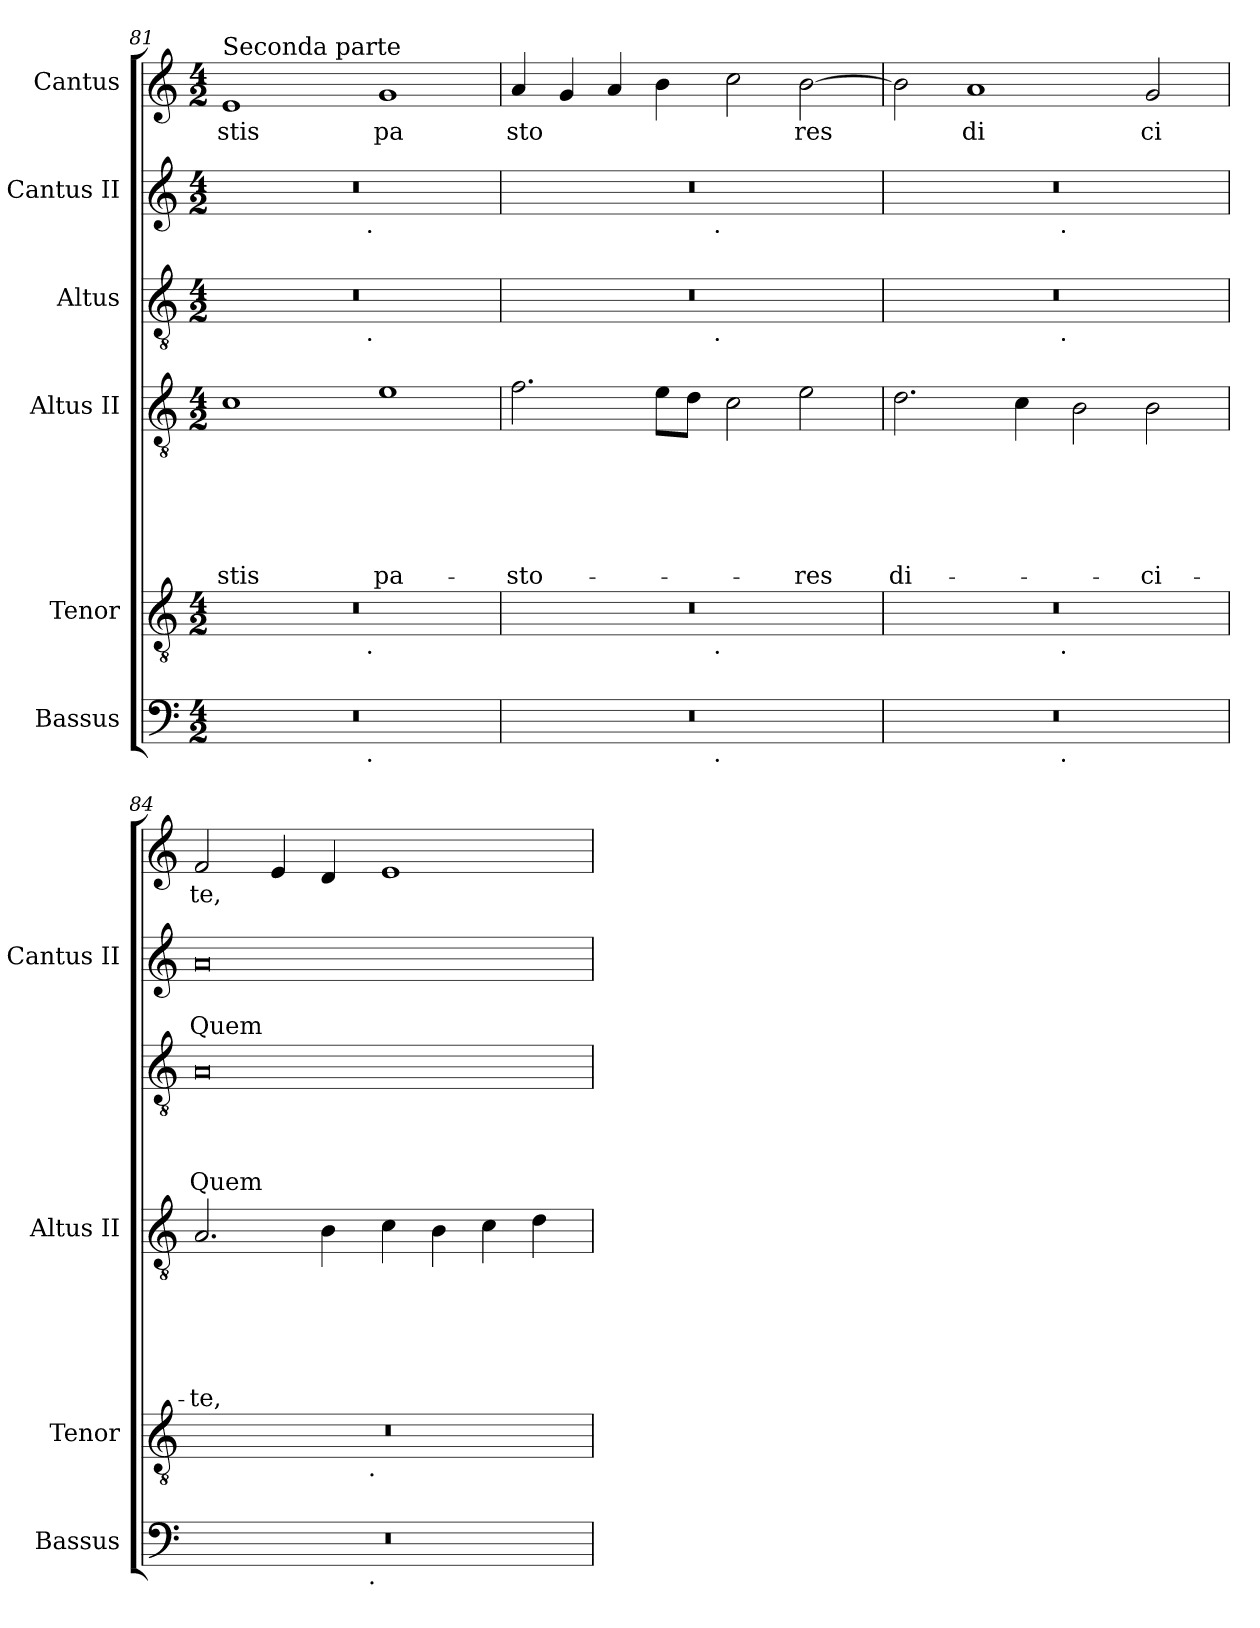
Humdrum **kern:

**kern	**kern	**kern	**text	**text	**text	**text	**text	**text	**kern	**text	**text	**text	**text	**kern	**text	**text	**kern	**text
*part6	*part5	*part4	*part4	*part4	*part4	*part4	*part4	*part4	*part3	*part3	*part3	*part3	*part3	*part2	*part2	*part2	*part1	*part1
*staff6	*staff5	*staff4	*staff4	*staff4	*staff4	*staff4	*staff4	*staff4	*staff3	*staff3	*staff3	*staff3	*staff3	*staff2	*staff2	*staff2	*staff1	*staff1
*I"Bassus	*I"Tenor	*I"Altus II	*	*	*	*	*	*	*I"Altus	*	*	*	*	*I"Cantus II	*	*	*I"Cantus	*
*I'Bassus	*I'Tenor	*I'Altus II	*	*	*	*	*	*	*	*	*	*	*	*I'Cantus II	*	*	*	*
*clefF4	*clefGv2	*clefGv2	*	*	*	*	*	*	*clefGv2	*	*	*	*	*clefG2	*	*	*clefG2	*
*k[]	*k[]	*k[]	*	*	*	*	*	*	*k[]	*	*	*	*	*k[]	*	*	*k[]	*
*C:	*C:	*C:	*	*	*	*	*	*	*C:	*	*	*	*	*C:	*	*	*C:	*
*M4/2	*M4/2	*M4/2	*	*	*	*	*	*	*M4/2	*	*	*	*	*M4/2	*	*	*M4/2	*
=81	=81	=81	=81	=81	=81	=81	=81	=81	=81	=81	=81	=81	=81	=81	=81	=81	=81	=81
!	!	!	!	!	!	!	!	!	!	!	!	!	!	!	!	!	!LO:TX:a:t=Seconda parte	!
!	!	!	!	!	!	!	!	!LO:LY:b	!	!	!	!	!	!	!	!	!	!LO:LY:b
*^	*^	*	*	*	*	*	*	*	*^	*	*	*	*	*^	*	*	*	*
0r	2ryy	0r	2ryy	1c	.	.	.	.	.	-stis	0r	2ryy	.	.	.	.	0r	2ryy	.	.	1e	stis
.	4...ryy	.	4...ryy	.	.	.	.	.	.	.	.	4...ryy	.	.	.	.	.	4...ryy	.	.	.	.
!	!	!	!	!	!	!	!	!	!	!	!	!	!	!	!	!	!	!LO:TX:b:t=.	!	!	!	!
!	!	!	!	!	!	!	!	!	!	!	!	!LO:TX:b:t=.	!	!	!	!	!	!	!	!	!	!
!	!	!	!LO:TX:b:t=.	!	!	!	!	!	!	!	!	!	!	!	!	!	!	!	!	!	!	!
!	!LO:TX:b:t=.	!	!	!	!	!	!	!	!	!	!	!	!	!	!	!	!	!	!	!	!	!
.	1ryy	.	1ryy	.	.	.	.	.	.	.	.	1ryy	.	.	.	.	.	1ryy	.	.	.	.
!	!	!	!	!	!	!	!	!	!	!LO:LY:b	!	!	!	!	!	!	!	!	!	!	!	!LO:LY:b
.	.	.	.	1e	.	.	.	.	.	pa-	.	.	.	.	.	.	.	.	.	.	1g	pa
.	32ryy	.	32ryy	.	.	.	.	.	.	.	.	32ryy	.	.	.	.	.	32ryy	.	.	.	.
=82	=82	=82	=82	=82	=82	=82	=82	=82	=82	=82	=82	=82	=82	=82	=82	=82	=82	=82	=82	=82	=82	=82
!	!	!	!	!	!	!	!	!	!	!LO:LY:b	!	!	!	!	!	!	!	!	!	!	!	!LO:LY:b
0r	2ryy	0r	2ryy	2.f\	.	.	.	.	.	-sto-	0r	2ryy	.	.	.	.	0r	2ryy	.	.	4a/	sto
.	.	.	.	.	.	.	.	.	.	.	.	.	.	.	.	.	.	.	.	.	4g/	.
.	4...ryy	.	4...ryy	.	.	.	.	.	.	.	.	4...ryy	.	.	.	.	.	4...ryy	.	.	4a/	.
.	.	.	.	8e\L	.	.	.	.	.	.	.	.	.	.	.	.	.	.	.	.	4b\	.
.	.	.	.	8d\J	.	.	.	.	.	.	.	.	.	.	.	.	.	.	.	.	.	.
!	!	!	!	!	!	!	!	!	!	!	!	!	!	!	!	!	!	!LO:TX:b:t=.	!	!	!	!
!	!	!	!	!	!	!	!	!	!	!	!	!LO:TX:b:t=.	!	!	!	!	!	!	!	!	!	!
!	!	!	!LO:TX:b:t=.	!	!	!	!	!	!	!	!	!	!	!	!	!	!	!	!	!	!	!
!	!LO:TX:b:t=.	!	!	!	!	!	!	!	!	!	!	!	!	!	!	!	!	!	!	!	!	!
.	1ryy	.	1ryy	.	.	.	.	.	.	.	.	1ryy	.	.	.	.	.	1ryy	.	.	.	.
.	.	.	.	2c\	.	.	.	.	.	.	.	.	.	.	.	.	.	.	.	.	2cc\	.
!	!	!	!	!	!	!	!	!	!	!LO:LY:b	!	!	!	!	!	!	!	!	!	!	!	!LO:LY:b
.	.	.	.	2e\	.	.	.	.	.	-res	.	.	.	.	.	.	.	.	.	.	[>2b\	res
.	32ryy	.	32ryy	.	.	.	.	.	.	.	.	32ryy	.	.	.	.	.	32ryy	.	.	.	.
=83	=83	=83	=83	=83	=83	=83	=83	=83	=83	=83	=83	=83	=83	=83	=83	=83	=83	=83	=83	=83	=83	=83
!	!	!	!	!	!	!	!	!	!	!LO:LY:b	!	!	!	!	!	!	!	!	!	!	!	!
0r	2ryy	0r	2ryy	2.d\	.	.	.	.	.	di-	0r	2ryy	.	.	.	.	0r	2ryy	.	.	2b>\]	.
!	!	!	!	!	!	!	!	!	!	!	!	!	!	!	!	!	!	!	!	!	!	!LO:LY:b
.	4...ryy	.	4...ryy	.	.	.	.	.	.	.	.	4...ryy	.	.	.	.	.	4...ryy	.	.	1a	di
.	.	.	.	4c\	.	.	.	.	.	.	.	.	.	.	.	.	.	.	.	.	.	.
!	!	!	!	!	!	!	!	!	!	!	!	!	!	!	!	!	!	!LO:TX:b:t=.	!	!	!	!
!	!	!	!	!	!	!	!	!	!	!	!	!LO:TX:b:t=.	!	!	!	!	!	!	!	!	!	!
!	!	!	!LO:TX:b:t=.	!	!	!	!	!	!	!	!	!	!	!	!	!	!	!	!	!	!	!
!	!LO:TX:b:t=.	!	!	!	!	!	!	!	!	!	!	!	!	!	!	!	!	!	!	!	!	!
.	1ryy	.	1ryy	.	.	.	.	.	.	.	.	1ryy	.	.	.	.	.	1ryy	.	.	.	.
.	.	.	.	2B\	.	.	.	.	.	.	.	.	.	.	.	.	.	.	.	.	.	.
!	!	!	!	!	!	!	!	!	!	!LO:LY:b	!	!	!	!	!	!	!	!	!	!	!	!LO:LY:b
.	.	.	.	2B\	.	.	.	.	.	-ci-	.	.	.	.	.	.	.	.	.	.	2g/	ci
.	32ryy	.	32ryy	.	.	.	.	.	.	.	.	32ryy	.	.	.	.	.	32ryy	.	.	.	.
=84	=84	=84	=84	=84	=84	=84	=84	=84	=84	=84	=84	=84	=84	=84	=84	=84	=84	=84	=84	=84	=84	=84
!	!	!	!	!	!	!	!	!	!	!LO:LY:b	!	!	!	!	!	!LO:LY:b	!	!	!	!LO:LY:b	!	!LO:LY:b
*	*	*	*	*	*	*	*	*	*	*	*v	*v	*	*	*	*	*	*	*	*	*	*
*	*	*	*	*	*	*	*	*	*	*	*	*	*	*	*	*v	*v	*	*	*	*
0r	2ryy	0r	2ryy	2.A/	.	.	.	.	.	-te,	0A	.	.	.	-Quem	0a	.	-Quem	2f/	te,
.	4...ryy	.	4...ryy	.	.	.	.	.	.	.	.	.	.	.	.	.	.	.	4e/	.
.	.	.	.	4B\	.	.	.	.	.	.	.	.	.	.	.	.	.	.	4d/	.
!	!	!	!LO:TX:b:t=.	!	!	!	!	!	!	!	!	!	!	!	!	!	!	!	!	!
!	!LO:TX:b:t=.	!	!	!	!	!	!	!	!	!	!	!	!	!	!	!	!	!	!	!
.	1ryy	.	1ryy	.	.	.	.	.	.	.	.	.	.	.	.	.	.	.	.	.
.	.	.	.	4c\	.	.	.	.	.	.	.	.	.	.	.	.	.	.	1e	.
.	.	.	.	4B\	.	.	.	.	.	.	.	.	.	.	.	.	.	.	.	.
.	.	.	.	4c\	.	.	.	.	.	.	.	.	.	.	.	.	.	.	.	.
.	.	.	.	4d\	.	.	.	.	.	.	.	.	.	.	.	.	.	.	.	.
.	32ryy	.	32ryy	.	.	.	.	.	.	.	.	.	.	.	.	.	.	.	.	.
*v	*v	*	*	*	*	*	*	*	*	*	*	*	*	*	*	*	*	*	*	*
*	*v	*v	*	*	*	*	*	*	*	*	*	*	*	*	*	*	*	*	*
=	=	=	=	=	=	=	=	=	=	=	=	=	=	=	=	=	=	=
*-	*-	*-	*-	*-	*-	*-	*-	*-	*-	*-	*-	*-	*-	*-	*-	*-	*-	*-
